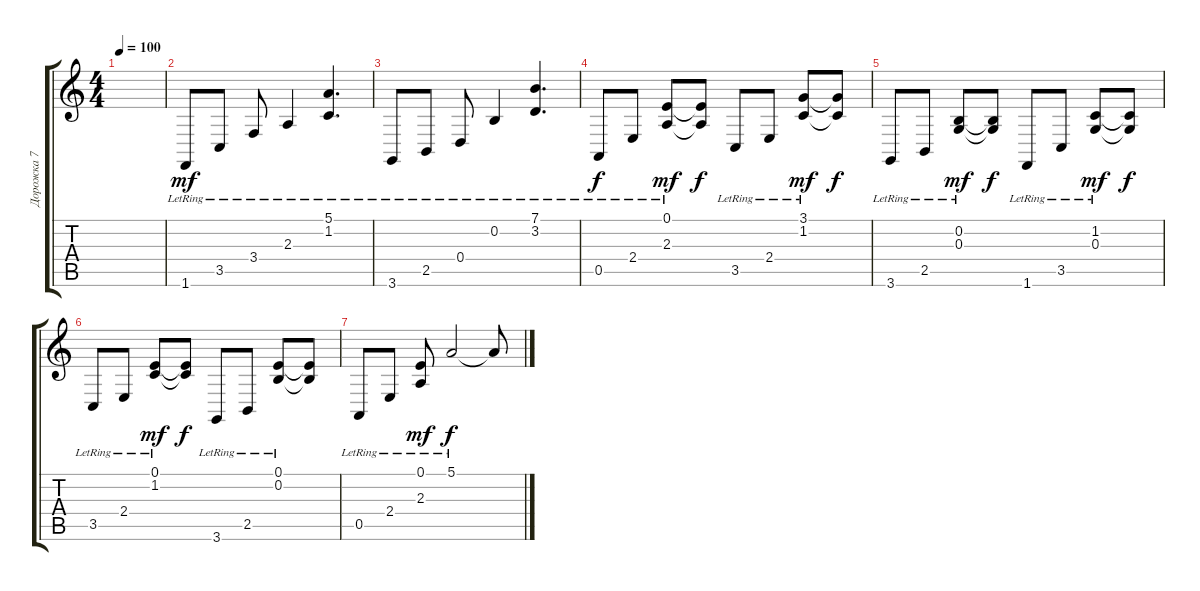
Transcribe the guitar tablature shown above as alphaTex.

\track ("Дорожка 7" "Дорожка 7") {instrument acousticgrandpiano}
\staff {score tabs}
\tuning (E4 B3 G3 D3 A2 E2) {hide}
\ts (4 4)
\tempo 100
\clef g2
\ks c
|
1.6{lr}.8{dy mf} 3.5{lr}.8 3.4{lr}.8 2.3{lr}.4 (5.1 1.2{lr}).4{d} |
3.6{lr}.8 2.5{lr}.8 0.4{lr}.8 0.2{lr}.4 (7.1 3.2{lr}).4{d} |
0.5{lr}.8{dy f} 2.4{lr}.8 (0.1 2.3{lr}).8{dy mf} (0.1{t} 2.3{t}).8{dy f} 3.5{lr}.8 2.4{lr}.8 (3.1 1.2{lr}).8{dy mf} (3.1{t} 1.2{t}).8{dy f} |
3.6{lr}.8 2.5{lr}.8 (0.2 0.3{lr}).8{dy mf} (0.2{t} 0.3{t}).8{dy f} 1.6{lr}.8 3.5{lr}.8 (1.2 0.3{lr}).8{dy mf} (1.2{t} 0.3{t}).8{dy f} |
3.5{lr}.8 2.4{lr}.8 (0.1 1.2{lr}).8{dy mf} (0.1{t} 1.2{t}).8{dy f} 3.6{lr}.8 2.5{lr}.8 (0.1 0.2{lr}).8 (0.1{t} 0.2{t}).8 |
0.5{lr}.8 2.4{lr}.8 (0.1 2.3{lr}).8{dy mf} 5.1{lr}.2{dy f} 5.1{t}.8
